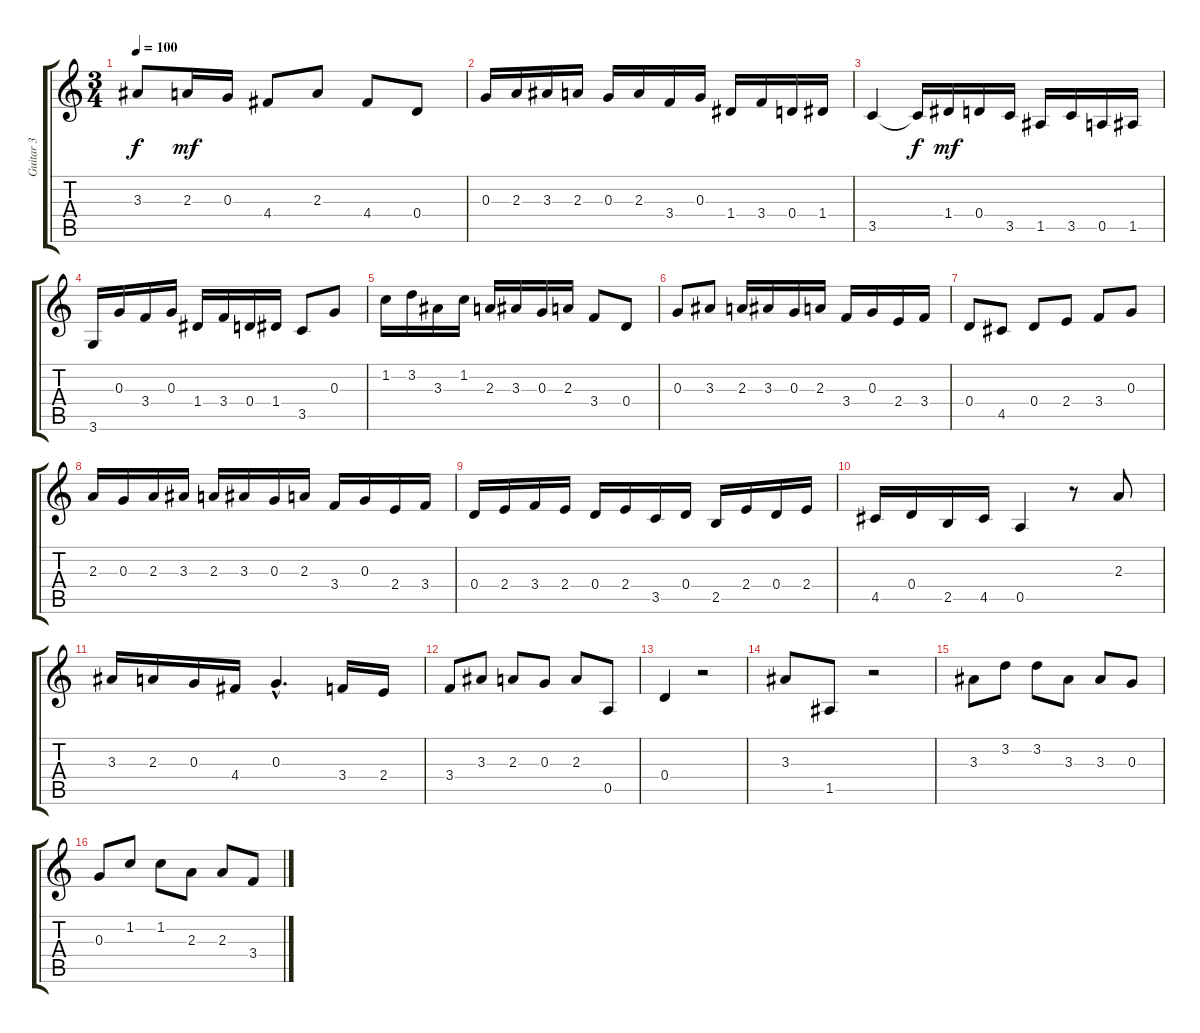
\track ("Guitar 3" "Guitar 3") {instrument acousticguitarnylon}
\staff {score tabs}
\tuning (E4 B3 G3 D3 A2 E2) {hide}
\ts (3 4)
\tempo 100
\clef g2
\ks c
3.3{t}.8{dy f} 2.3.16{dy mf} 0.3.16 4.4.8 2.3.8 4.4.8 0.4.8 |
0.3.16 2.3.16 3.3.16 2.3.16 0.3.16 2.3.16 3.4.16 0.3.16 1.4.16 3.4.16 0.4.16 1.4.16 |
3.5.4 3.5{t}.16{dy f} 1.4.16{dy mf} 0.4.16 3.5.16 1.5.16 3.5.16 0.5.16 1.5.16 |
3.6.16 0.3.16 3.4.16 0.3.16 1.4.16 3.4.16 0.4.16 1.4.16 3.5.8 0.3.8 |
1.2.16 3.2.16 3.3.16 1.2.16 2.3.16 3.3.16 0.3.16 2.3.16 3.4.8 0.4.8 |
0.3.8 3.3.8 2.3.16 3.3.16 0.3.16 2.3.16 3.4.16 0.3.16 2.4.16 3.4.16 |
0.4.8 4.5.8 0.4.8 2.4.8 3.4.8 0.3.8 |
2.3.16 0.3.16 2.3.16 3.3.16 2.3.16 3.3.16 0.3.16 2.3.16 3.4.16 0.3.16 2.4.16 3.4.16 |
0.4.16 2.4.16 3.4.16 2.4.16 0.4.16 2.4.16 3.5.16 0.4.16 2.5.16 2.4.16 0.4.16 2.4.16 |
4.5.16 0.4.16 2.5.16 4.5.16 0.5.4 r.8 2.3.8 |
3.3.16 2.3.16 0.3.16 4.4.16 0.3{hac}.4{d} 3.4.16 2.4.16 |
3.4.8 3.3.8 2.3.8 0.3.8 2.3.8 0.5.8 |
0.4.4 r.2 |
3.3.8 1.5.8 r.2 |
3.3.8 3.2.8 3.2.8 3.3.8 3.3.8 0.3.8 |
0.3.8 1.2.8 1.2.8 2.3.8 2.3.8 3.4.8
